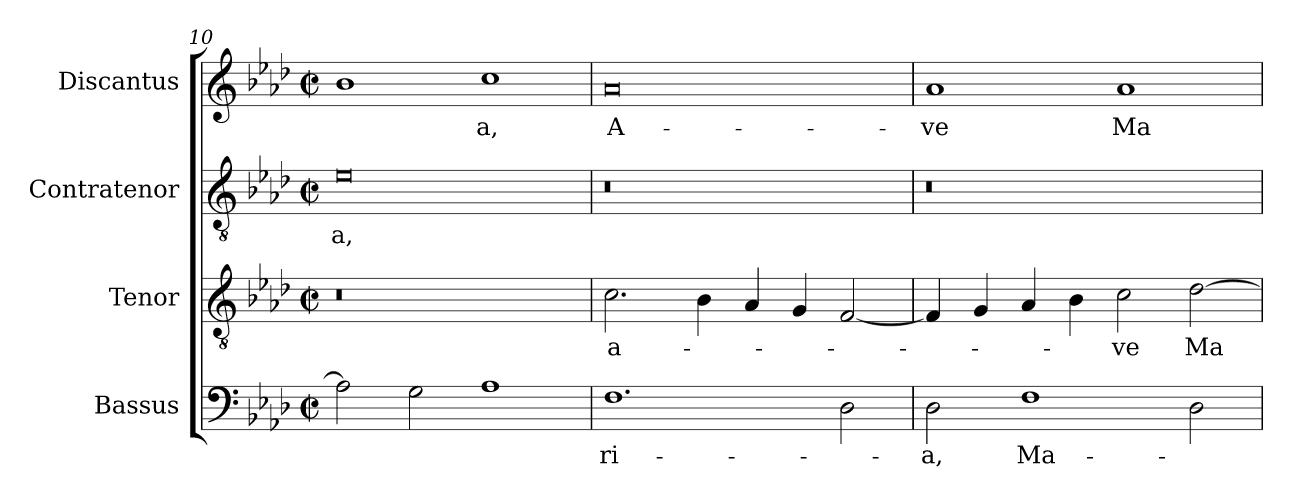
**kern	**text	**kern	**text	**kern	**text	**kern	**text
*part4	*part4	*part3	*part3	*part2	*part2	*part1	*part1
*staff4	*staff4	*staff3	*staff3	*staff2	*staff2	*staff1	*staff1
*I"Bassus	*	*I"Tenor	*	*I"Contratenor	*	*I"Discantus	*
*clefF4	*	*clefGv2	*	*clefGv2	*	*clefG2	*
*k[b-e-a-d-]	*	*k[b-e-a-d-]	*	*k[b-e-a-d-]	*	*k[b-e-a-d-]	*
*A-:	*	*A-:	*	*A-:	*	*A-:	*
*M2/2	*	*M2/2	*	*M2/2	*	*M2/2	*
*met(c|)	*	*met(c|)	*	*met(c|)	*	*met(c|)	*
=10	=10	=10	=10	=10	=10	=10	=10
!	!	!	!	!	!LO:LY:b:cj	!	!
2A-\]	.	0r	.	0e-	-a,	1b-	.
2G\	.	.	.	.	.	.	.
!	!	!	!	!	!	!	!LO:LY:b:cj
1A-	.	.	.	.	.	1cc	-a,
!!LO:LB:g=z
=11	=11	=11	=11	=11	=11	=11	=11
!	!LO:LY:b:cj	!	!LO:LY:b:cj	!	!	!	!LO:LY:b:rj
1.F	-ri-	2.c\	a-	0r	.	0a-	A-
.	.	4B-\	.	.	.	.	.
.	.	4A-/	.	.	.	.	.
.	.	4G/	.	.	.	.	.
2D-\	.	[<2F/	.	.	.	.	.
=12	=12	=12	=12	=12	=12	=12	=12
!	!LO:LY:b:cj	!	!	!	!	!	!LO:LY:b:cj
2D-\	-a,	4F/]	.	0r	.	1a-	-ve
.	.	4G/	.	.	.	.	.
!	!LO:LY:b:cj	!	!	!	!	!	!
1F	Ma-	4A-/	.	.	.	.	.
.	.	4B-\	.	.	.	.	.
!	!	!	!LO:LY:b:cj	!	!	!	!LO:LY:b:cj
.	.	2c\	-ve	.	.	1a-	Ma-
!	!	!	!LO:LY:b	!	!	!	!
2D-\	.	[>2d-\	Ma-	.	.	.	.
=	=	=	=	=	=	=	=
*-	*-	*-	*-	*-	*-	*-	*-
